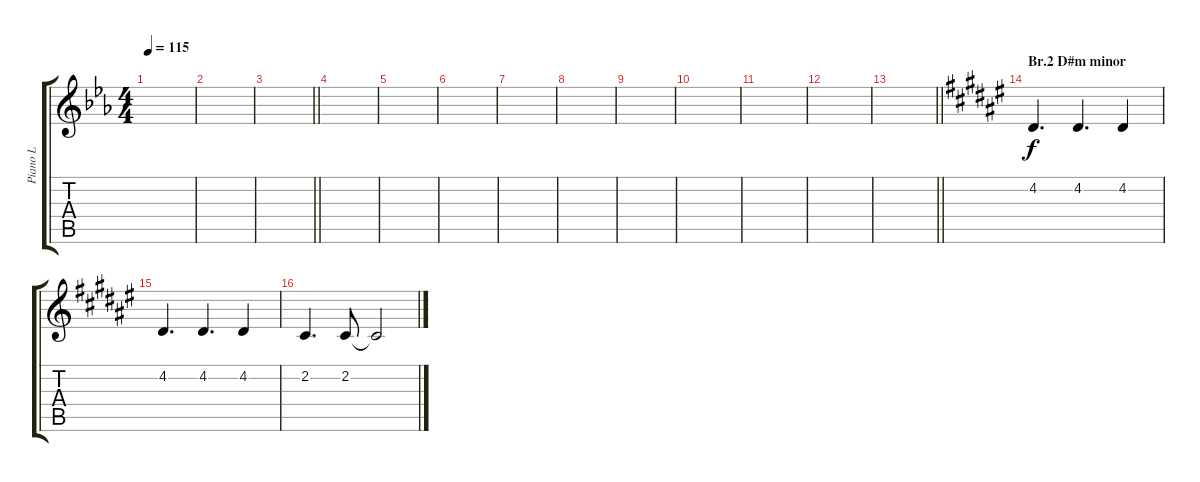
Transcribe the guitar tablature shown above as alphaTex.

\track ("Piano L" "Piano L") {instrument acousticgrandpiano}
\staff {score tabs}
\tuning (E4 B3 G3 D3 A2 E2) {hide}
\ts (4 4)
\tempo 115
\clef g2
\ks eb
|
|
\barLineRight lightlight
|
|
|
|
|
|
|
|
|
|
\barLineRight lightlight
|
\section ("" "Br.2 D#m minor")
\ks d#minor
4.2.4{d} 4.2.4{d} 4.2.4 |
4.2.4{d} 4.2.4{d} 4.2.4 |
2.2.4{d} 2.2.8 2.2{t}.2
